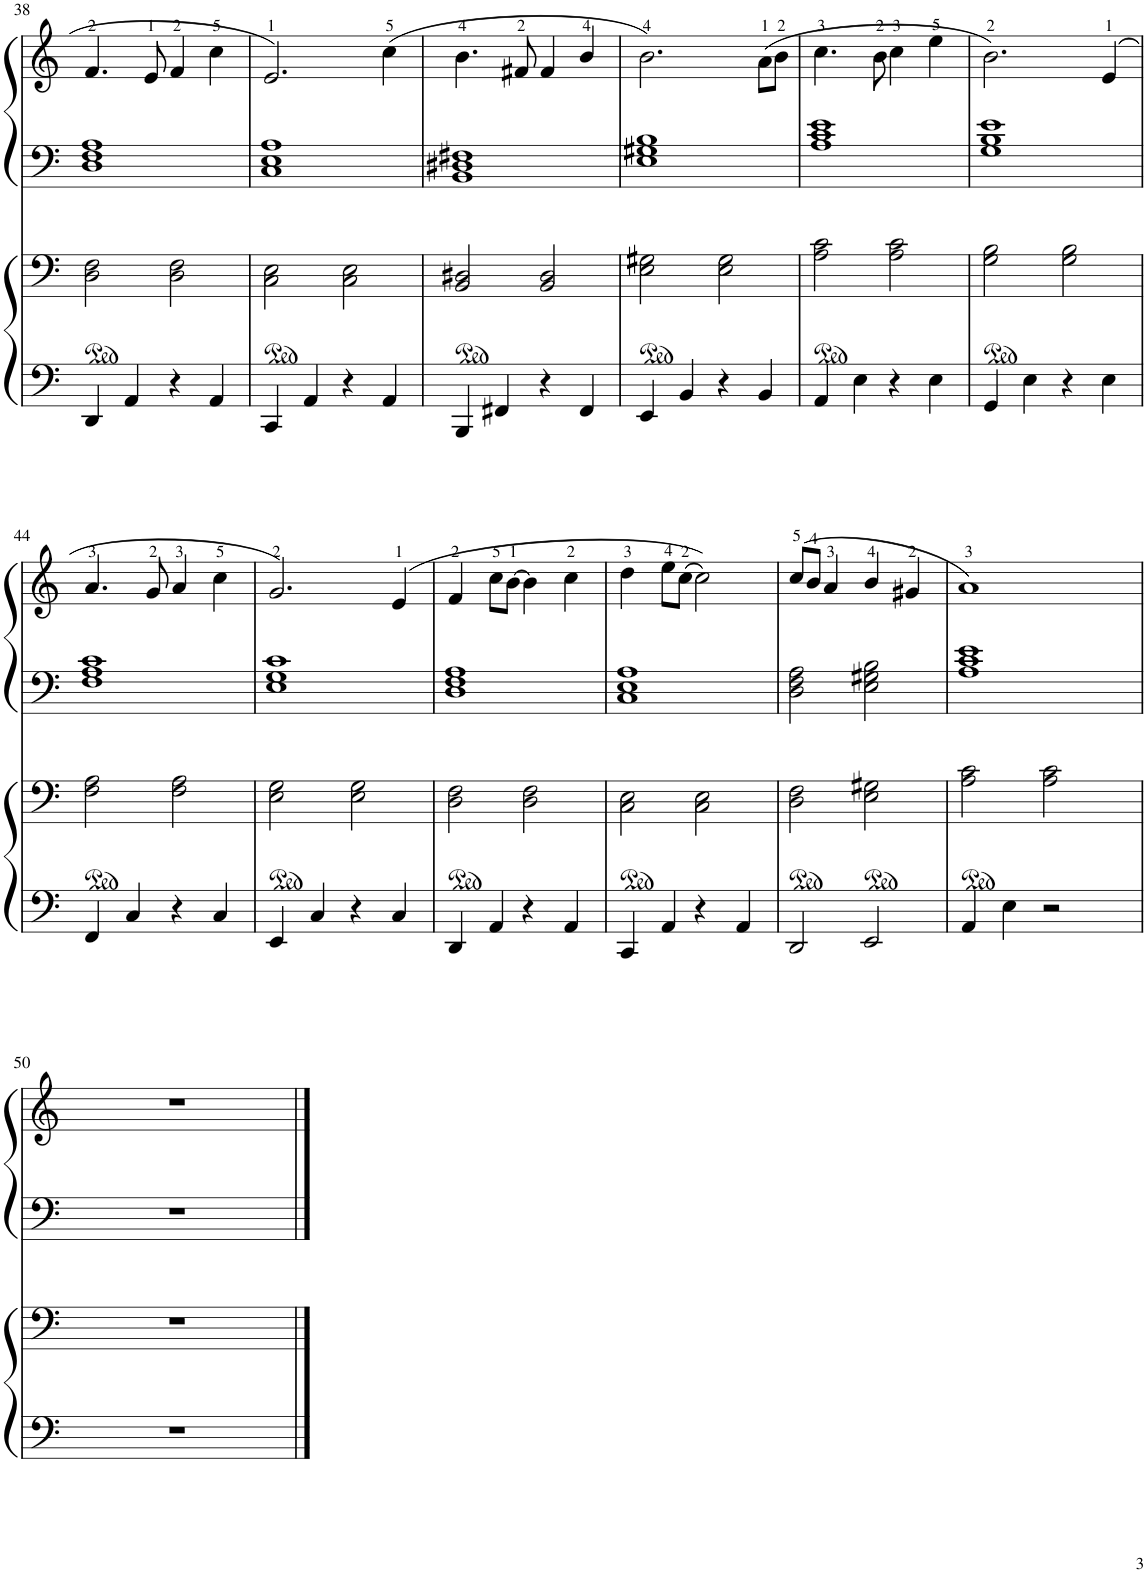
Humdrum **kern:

**kern	**kern	**kern	**kern
*part2	*part2	*part1	*part1
*staff4	*staff3	*staff2	*staff1
*I"钢琴	*	*I"钢琴	*
!!LO:PB:g=z
*clefF4	*clefF4	*clefF4	*clefG2
*k[]	*k[]	*k[]	*k[]
*M4/4	*M4/4	*M4/4	*M4/4
=38	=38	=38	=38
4DD/	2D\ 2F\	1D 1F 1A	4.f/
4AA/	.	.	.
.	.	.	8e/
4r	2D\ 2F\	.	4f/
4AA/	.	.	4cc\
=39	=39	=39	=39
*	*	*^	*
4CC/	2C\ 2E\	1A	1C 1E	2.e/
4AA/	.	.	.	.
4r	2C\ 2E\	.	.	.
4AA/	.	.	.	(4cc\
*	*	*v	*v	*
=40	=40	=40	=40
4BBB/	2BB/ 2D#X/	1BB 1D#X 1F#X	4.b\
4FF#X/	.	.	.
.	.	.	8f#X/
4r	2BB/ 2D#/	.	4f#/
4FF#/	.	.	4b/
=41	=41	=41	=41
4EE/	2E\ 2G#X\	1E 1G#X 1B	2.b\)
4BB/	.	.	.
4r	2E\ 2G#\	.	.
4BB/	.	.	(8a\L
.	.	.	8b\J
=42	=42	=42	=42
4AA/	2A\ 2c\	1A 1c 1e	4.cc\
4E\	.	.	.
.	.	.	8b\
4r	2A\ 2c\	.	4cc\
4E\	.	.	4ee\
=43	=43	=43	=43
*	*	*^	*
4GG/	2G\ 2B\	1e	1G 1B	2.b\)
4E\	.	.	.	.
4r	2G\ 2B\	.	.	.
4E\	.	.	.	(4e/
*	*	*v	*v	*
!!LO:LB:g=z
=44	=44	=44	=44
4FF/	2F\ 2A\	1F 1A 1c	4.a/
4C/	.	.	.
.	.	.	8g/
4r	2F\ 2A\	.	4a/
4C/	.	.	4cc\
=45	=45	=45	=45
*	*	*^	*
4EE/	2E\ 2G\	1c	1E 1G	2.g/)
4C/	.	.	.	.
4r	2E\ 2G\	.	.	.
4C/	.	.	.	(>4e/
*	*	*v	*v	*
=46	=46	=46	=46
4DD/	2D\ 2F\	1D 1F 1A	4f/
4AA/	.	.	8cc\L
.	.	.	[>8b\J
4r	2D\ 2F\	.	4b\]
4AA/	.	.	4cc\
=47	=47	=47	=47
*	*	*^	*
4CC/	2C\ 2E\	1A	1C 1E	4dd\
4AA/	.	.	.	8ee\L
.	.	.	.	(8cc\J
4r	2C\ 2E\	.	.	2cc\))
4AA/	.	.	.	.
*	*	*v	*v	*
=48	=48	=48	=48
2DD/	2D\ 2F\	2D\ 2F\ 2A\	(>8cc/L
.	.	.	8b/J
.	.	.	4a/
2EE/	2E\ 2G#X\	2E\ 2G#X\ 2B\	4b/
.	.	.	4g#X/
=49	=49	=49	=49
4AA/	2A\ 2c\	1A 1c 1e	1a)
4E\	.	.	.
2r	2A\ 2c\	.	.
!!LO:LB:g=z
=50	=50	=50	=50
1r	1r	1r	1r
==	==	==	==
*-	*-	*-	*-
